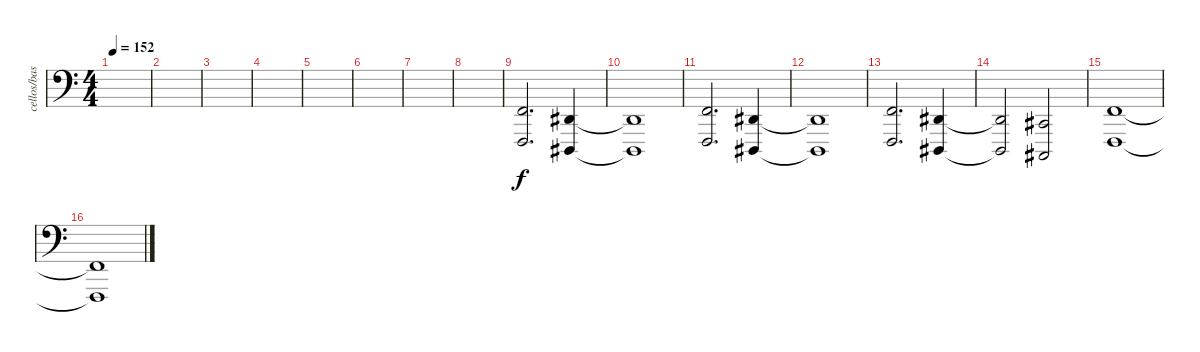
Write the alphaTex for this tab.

\track ("cellos/basses" "cellos/bas") {instrument stringensemble1}
\staff {score}
\tuning (G2 D2 A1 E1 B0) {hide}
\ts (4 4)
\tempo 152
\clef f4
\ks c
|
|
|
|
|
|
|
|
(3.2 1.4).2{d} (1.2 4.5).4 |
(1.2{t} 4.5{t}).1 |
(3.2 1.4).2{d} (1.2 4.5).4 |
(1.2{t} 4.5{t}).1 |
(3.2 1.4).2{d} (1.2 4.5).4 |
(1.2{t} 4.5{t}).2 (4.3 2.5).2 |
(3.2 1.4).1 |
(3.2{t} 1.4{t}).1
